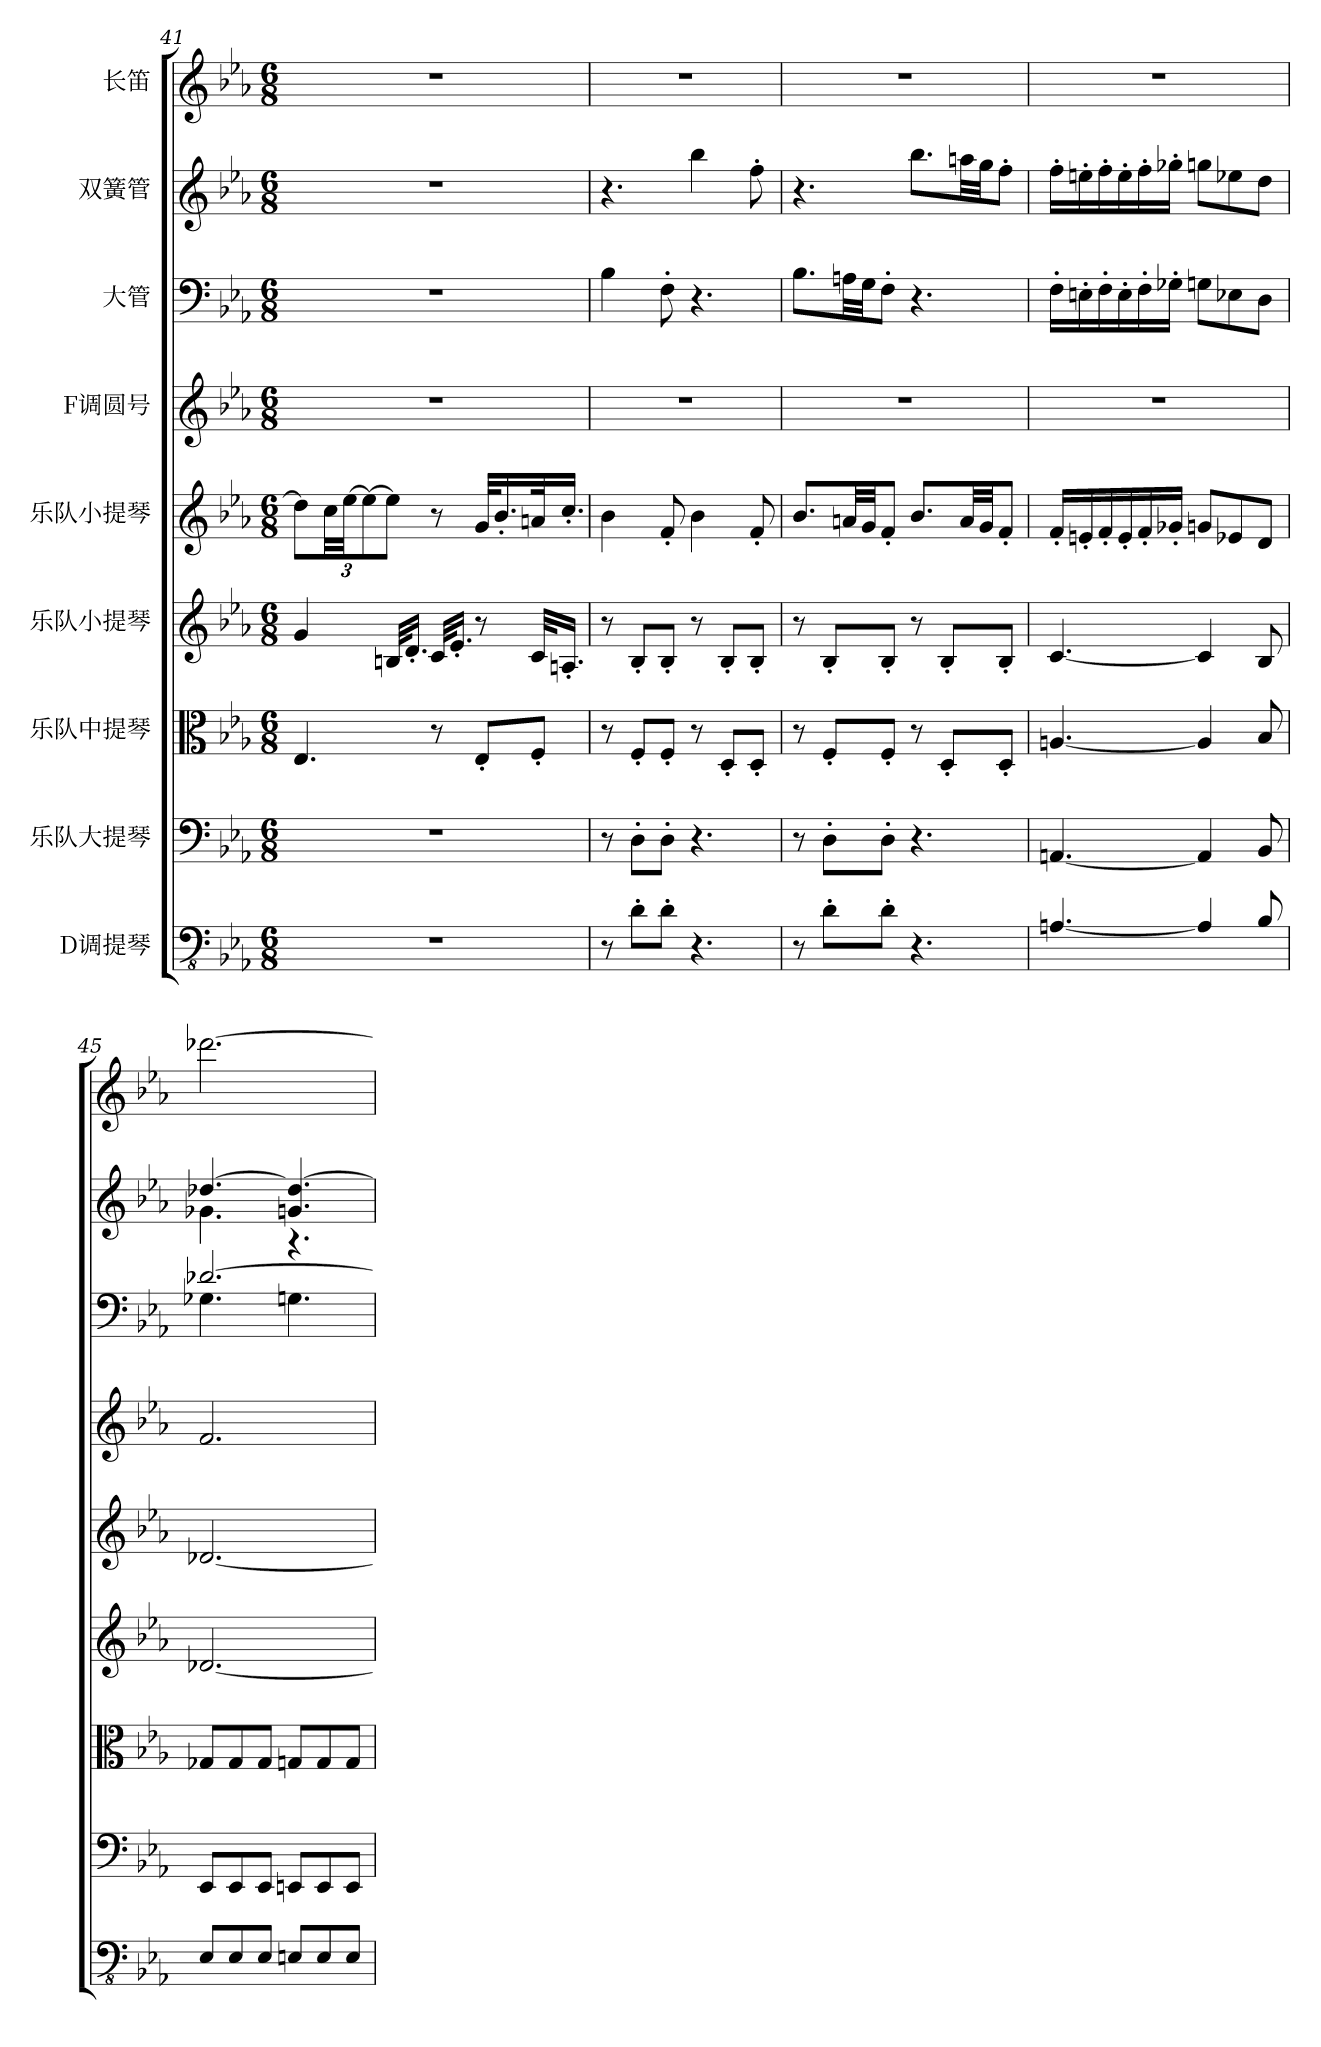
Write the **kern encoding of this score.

**kern	**kern	**kern	**kern	**kern	**kern	**kern	**kern	**kern
*part9	*part8	*part7	*part6	*part5	*part4	*part3	*part2	*part1
*staff9	*staff8	*staff7	*staff6	*staff5	*staff4	*staff3	*staff2	*staff1
*I"D调提琴	*I"乐队大提琴	*I"乐队中提琴	*I"乐队小提琴	*I"乐队小提琴	*I"F调圆号	*I"大管	*I"双簧管	*I"长笛
*clefFv4	*clefF4	*clefC3	*clefG2	*clefG2	*clefG2	*clefF4	*clefG2	*clefG2
*ITrd7c12	*	*	*	*	*ITrd4c7	*	*	*
*k[b-e-a-]	*k[b-e-a-]	*k[b-e-a-]	*k[b-e-a-]	*k[b-e-a-]	*k[b-e-a-d-]	*k[b-e-a-]	*k[b-e-a-]	*k[b-e-a-]
*M6/8	*M6/8	*M6/8	*M6/8	*M6/8	*M6/8	*M6/8	*M6/8	*M6/8
=41	=41	=41	=41	=41	=41	=41	=41	=41
2.r	2.r	4.E-/	4g/	8dd\L]	2.r	2.r	2.r	2.r
*	*	*	*	*Xbrackettup	*	*	*	*
.	.	.	.	48cc\LL	.	.	.	.
.	.	.	.	[48ee-\JJ	.	.	.	.
.	.	.	.	12ee-\_	.	.	.	.
.	.	.	32Bn/KLL	8ee-\J]	.	.	.	.
.	.	.	16.d'/JJ	.	.	.	.	.
.	.	8r	32c/KLL	8r	.	.	.	.
.	.	.	16.e-'/JJ	.	.	.	.	.
.	.	8E-'/L	8r	32g/KLL	.	.	.	.
.	.	.	.	16.b-'/	.	.	.	.
.	.	8F'/J	32c/KLL	32an/K	.	.	.	.
.	.	.	16.An'/JJ	16.cc'/JJ	.	.	.	.
=42	=42	=42	=42	=42	=42	=42	=42	=42
8r	8r	8r	8r	4b-\	2.r	4B-\	4.r	2.r
8DD'\L	8D'\L	8F'/L	8B-'/L	.	.	.	.	.
8DD'\J	8D'\J	8F'/J	8B-'/J	8f'/	.	8F'\	.	.
4.r	4.r	8r	8r	4b-\	.	4.r	4bb-\	.
.	.	8D'/L	8B-'/L	.	.	.	.	.
.	.	8D'/J	8B-'/J	8f'/	.	.	8ff'\	.
!!LO:PB:g=z
=43	=43	=43	=43	=43	=43	=43	=43	=43
8r	8r	8r	8r	8.b-/L	2.r	8.B-\L	4.r	2.r
8DD'\L	8D'\L	8F'/L	8B-'/L	.	.	.	.	.
.	.	.	.	32an/LL	.	32An\LL	.	.
.	.	.	.	32g/JJ	.	32G\JJ	.	.
8DD'\J	8D'\J	8F'/J	8B-'/J	8f'/J	.	8F'\J	.	.
4.r	4.r	8r	8r	8.b-/L	.	4.r	8.bb-\L	.
.	.	8D'/L	8B-'/L	.	.	.	.	.
.	.	.	.	32a/LL	.	.	32aan\LL	.
.	.	.	.	32g/JJ	.	.	32gg\JJ	.
.	.	8D'/J	8B-'/J	8f'/J	.	.	8ff'\J	.
=44	=44	=44	=44	=44	=44	=44	=44	=44
[4.AAAn/	[4.AAn/	[4.An/	[4.c/	16f'/LL	2.r	16F'\LL	16ff'\LL	2.r
.	.	.	.	16en'/	.	16En'\	16een'\	.
.	.	.	.	16f'/	.	16F'\	16ff'\	.
.	.	.	.	16e'/	.	16E'\	16ee'\	.
.	.	.	.	16f'/	.	16F'\	16ff'\	.
.	.	.	.	16g-X'/JJ	.	16G-X'\JJ	16gg-X'\JJ	.
4AAA/]	4AA/]	4A/]	4c/]	8gn/L	.	8Gn\L	8ggn\L	.
.	.	.	.	8e-X/	.	8E-X\	8ee-X\	.
8BBB-/	8BB-/	8B-/	8B-/	8d/J	.	8D\J	8dd\J	.
=45	=45	=45	=45	=45	=45	=45	=45	=45
*	*	*	*	*	*	*^	*^	*
8EEE-/L	8EE-/L	8G-X/L	[2.d-X/	[2.d-X/	2.B-/	[2.d-X/	4.G-X\	[4.dd-X/	4.g-X\	[2.ddd-X\
8EEE-/	8EE-/	8G-/	.	.	.	.	.	.	.	.
8EEE-/J	8EE-/J	8G-/J	.	.	.	.	.	.	.	.
8EEEn/L	8EEn/L	8Gn/L	.	.	.	.	4.Gn\	4.gn/ 4.dd-/_	4.r	.
8EEE/	8EE/	8G/	.	.	.	.	.	.	.	.
8EEE/J	8EE/J	8G/J	.	.	.	.	.	.	.	.
*	*	*	*	*	*	*v	*v	*	*	*
*	*	*	*	*	*	*	*v	*v	*
=	=	=	=	=	=	=	=	=
*-	*-	*-	*-	*-	*-	*-	*-	*-
